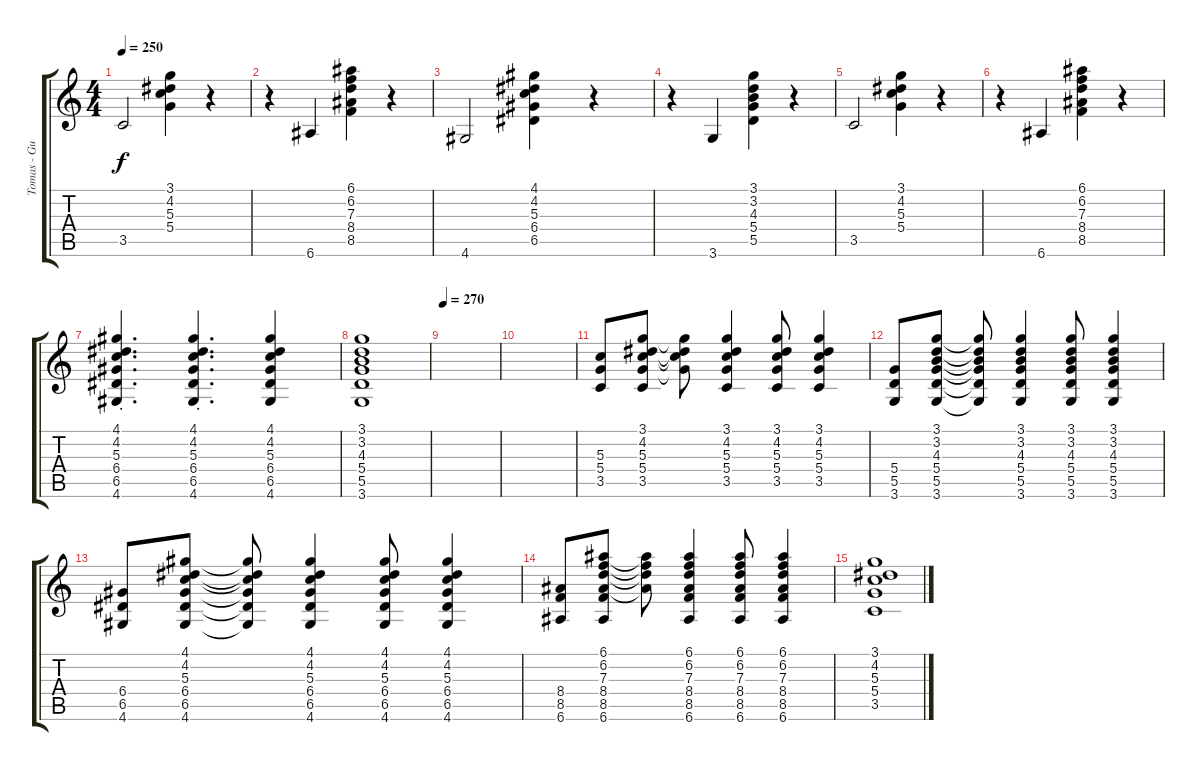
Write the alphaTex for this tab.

\track ("Tomas - Guitar" "Tomas - Gu") {instrument electricguitarclean}
\staff {score tabs}
\tuning (E4 B3 G3 D3 A2 E2) {hide}
\ts (4 4)
\tempo 250
\clef g2
\ks c
3.5.2{dy f instrument acousticguitarsteel} (3.1 4.2 5.3 5.4).4 r.4 |
r.4 6.6.4 (6.1 6.2 7.3 8.4 8.5).4 r.4 |
4.6.2 (4.1 4.2 5.3 6.4 6.5).4 r.4 |
r.4 3.6.4 (3.1 3.2 4.3 5.4 5.5).4 r.4 |
3.5.2 (3.1 4.2 5.3 5.4).4 r.4 |
r.4 6.6.4 (6.1 6.2 7.3 8.4 8.5).4 r.4 |
(4.1{st} 4.2{st} 5.3{st} 6.4{st} 6.5{st} 4.6{st}).4{d} (4.1{st} 4.2{st} 5.3{st} 6.4{st} 6.5{st} 4.6{st}).4{d} (4.1 4.2 5.3 6.4 6.5 4.6).4 |
(3.1 3.2 4.3 5.4 5.5 3.6).1 |
\tempo 270
|
|
(5.3 5.4 3.5).8{instrument electricguitarclean} (3.1 4.2 5.3 5.4 3.5).8 (3.1{t} 4.2{t} 5.3{t} 5.4{t}).8 (3.1 4.2 5.3 5.4 3.5).4 (3.1 4.2 5.3 5.4 3.5).8 (3.1 4.2 5.3 5.4 3.5).4 |
(5.4 5.5 3.6).8 (3.1 3.2 4.3 5.4 5.5 3.6).8 (3.1{t} 3.2{t} 4.3{t} 5.4{t} 5.5{t} 3.6{t}).8 (3.1 3.2 4.3 5.4 5.5 3.6).4 (3.1 3.2 4.3 5.4 5.5 3.6).8 (3.1 3.2 4.3 5.4 5.5 3.6).4 |
(6.4 6.5 4.6).8 (4.1 4.2 5.3 6.4 6.5 4.6).8 (4.1{t} 4.2{t} 5.3{t} 6.4{t} 6.5{t} 4.6{t}).8 (4.1 4.2 5.3 6.4 6.5 4.6).4 (4.1 4.2 5.3 6.4 6.5 4.6).8 (4.1 4.2 5.3 6.4 6.5 4.6).4 |
(8.4 8.5 6.6).8 (6.1 6.2 7.3 8.4 8.5 6.6).8 (6.1{t} 6.2{t} 7.3{t} 8.4{t}).8 (6.1 6.2 7.3 8.4 8.5 6.6).4 (6.1 6.2 7.3 8.4 8.5 6.6).8 (6.1 6.2 7.3 8.4 8.5 6.6).4 |
(3.1 4.2 5.3 5.4 3.5).1
